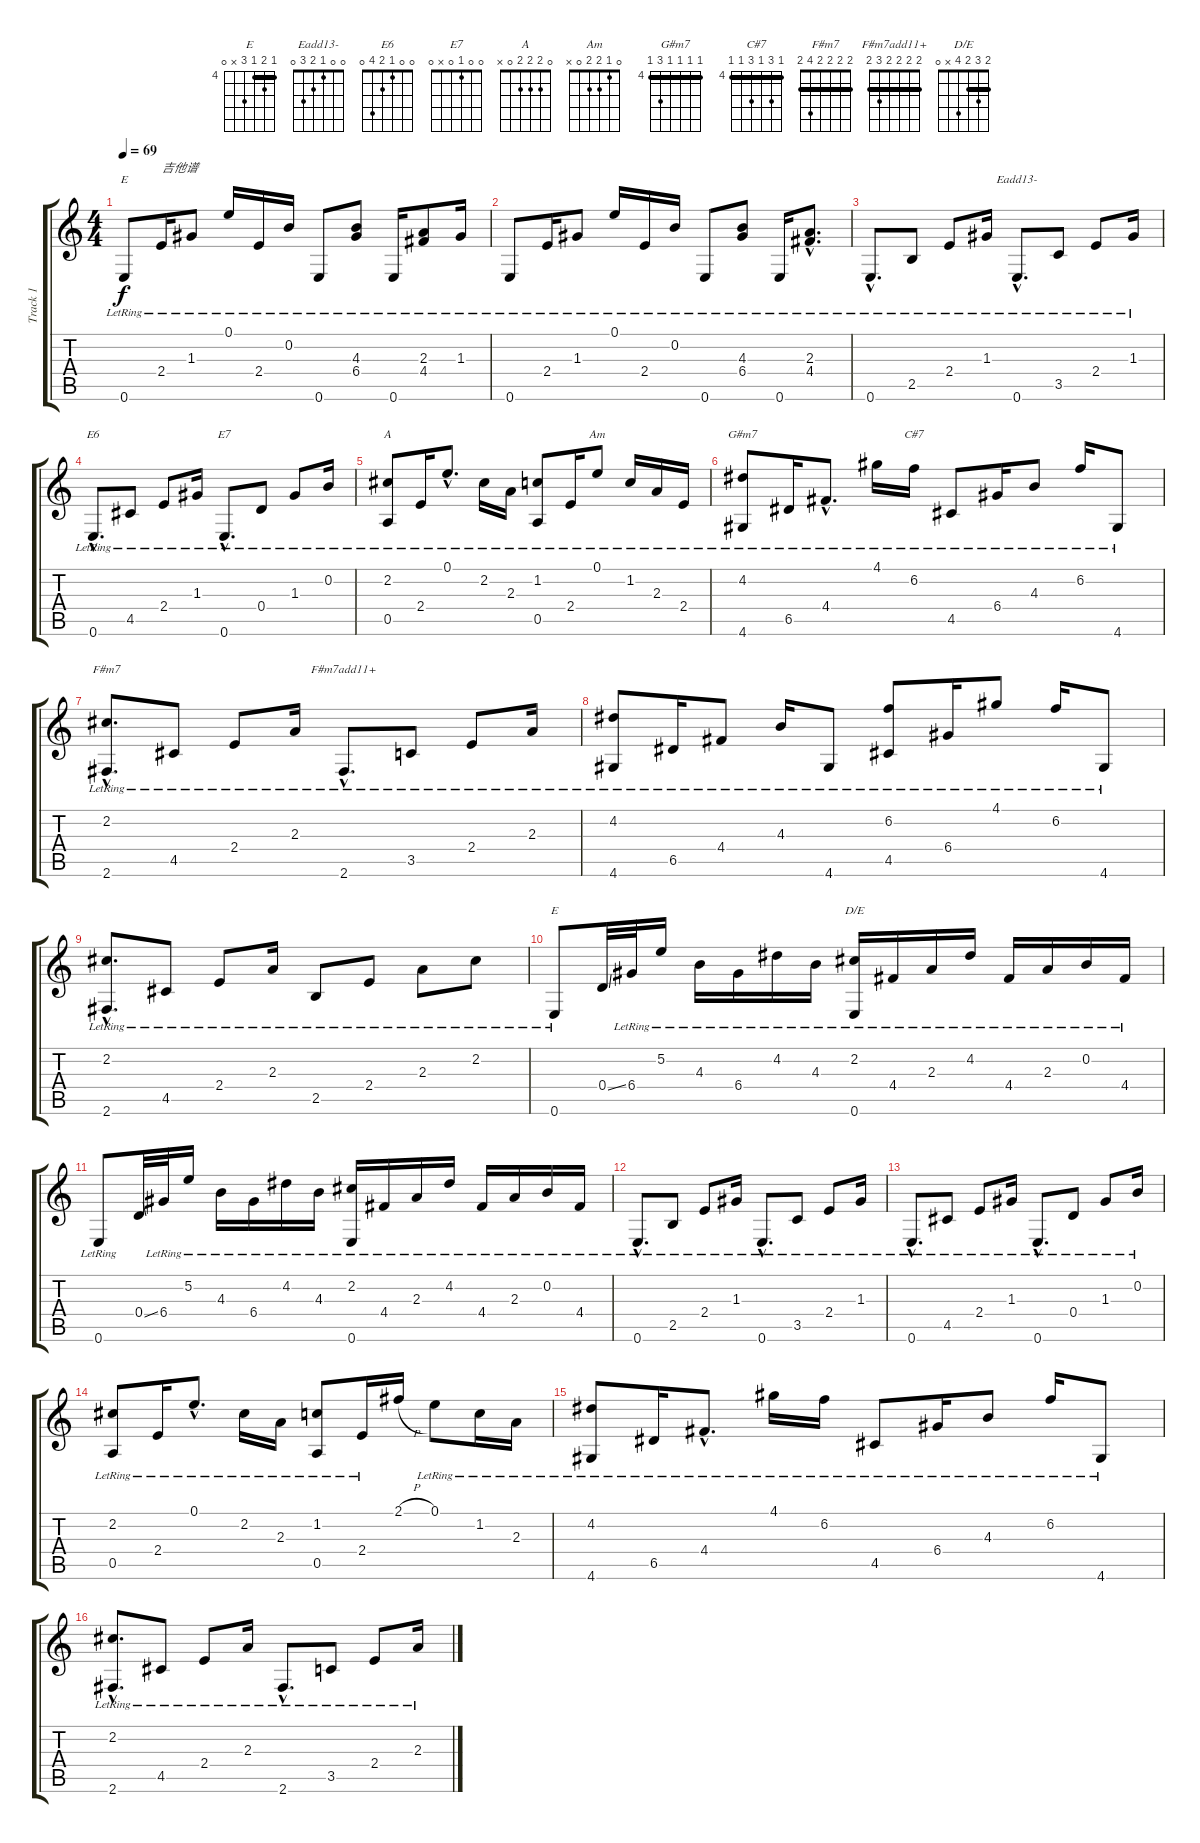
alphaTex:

\track ("Track 1" "Track 1") {instrument acousticguitarnylon}
\staff {score tabs}
\tuning (E4 B3 G3 D3 A2 E2) {hide}
\chord ("E" 0 0 1 2 2 0)
\chord ("Eadd13-" 0 0 1 2 3 0)
\chord ("E6" 0 0 1 2 4 0)
\chord ("E7" 0 0 1 0 x 0)
\chord ("A" 0 2 2 2 0 x)
\chord ("Am" 0 1 2 2 0 x)
\chord ("G#m7" 4 4 4 4 6 4) {firstfret 4 barre 4}
\chord ("C#7" 4 6 4 6 4 4) {firstfret 4 barre 4}
\chord ("F#m7" 2 2 2 2 4 2) {barre 2}
\chord ("F#m7add11+" 2 2 2 2 3 2) {barre 2}
\chord ("E" 4 5 4 6 x 0) {firstfret 4 barre 4}
\chord ("D/E" 2 3 2 4 x 0) {barre 2}
\ts (4 4)
\tempo 69
\clef g2
\ks c
0.6{lr}.8{ch "E" dy f instrument acousticguitarnylon} 2.4{lr}.16{txt "吉他谱"} 1.3{lr}.8 0.1{lr}.16 2.4{lr}.16 0.2{lr}.16 0.6{lr}.8 (4.3{lr} 6.4{lr}).8 0.6{lr}.16 (2.3{lr} 4.4{lr}).8 1.3{lr}.16 |
0.6{lr}.8 2.4{lr}.16 1.3{lr}.8 0.1{lr}.16 2.4{lr}.16 0.2{lr}.16 0.6{lr}.8 (4.3{lr} 6.4{lr}).8 0.6{lr}.16 (2.3{hac lr} 4.4{hac lr}).8{d} |
0.6{hac lr}.8{d} 2.5{lr}.8 2.4{lr}.8 1.3{lr}.16 0.6{hac lr}.8{d ch "Eadd13-"} 3.5{lr}.8 2.4{lr}.8 1.3{lr}.16 |
0.6{hac lr}.8{d ch "E6"} 4.5{lr}.8 2.4{lr}.8 1.3{lr}.16 0.6{hac lr}.8{d ch "E7"} 0.4{lr}.8 1.3{lr}.8 0.2{lr}.16 |
(2.2{lr} 0.5{lr}).8{ch "A"} 2.4{lr}.16 0.1{hac lr}.8{d} 2.2{lr}.16 2.3{lr}.16 (1.2{lr} 0.5{lr}).8 2.4{lr}.16 0.1{lr}.8{ch "Am"} 1.2{lr}.16 2.3{lr}.16 2.4{lr}.16 |
(4.2{lr} 4.6{lr}).8{ch "G#m7"} 6.5{lr}.16 4.4{hac lr}.8{d} 4.1{lr}.16 6.2{lr}.16{ch "C#7"} 4.5{lr}.8 6.4{lr}.16 4.3{lr}.8 6.2{lr}.16 4.6{lr}.8 |
(2.2{hac lr} 2.6{hac lr}).8{d ch "F#m7"} 4.5{lr}.8 2.4{lr}.8 2.3{lr}.16 2.6{hac lr}.8{d ch "F#m7add11+"} 3.5{lr}.8 2.4{lr}.8 2.3{lr}.16 |
(4.2{lr} 4.6{lr}).8 6.5{lr}.16 4.4{lr}.8 4.3{lr}.16 4.6{lr}.8 (6.2{lr} 4.5{lr}).8 6.4{lr}.16 4.1{lr}.8 6.2{lr}.16 4.6{lr}.8 |
(2.2{hac lr} 2.6{hac lr}).8{d} 4.5{lr}.8 2.4{lr}.8 2.3{lr}.16 2.5{lr}.8 2.4{lr}.8 2.3{lr}.8 2.2{lr}.8 |
0.6{lr}.8{ch "E"} 0.4{ss}.32 6.4{lr}.32 5.2{lr}.16 4.3{lr}.16 6.4{lr}.16 4.2{lr}.16 4.3{lr}.16 (2.2{lr} 0.6{lr}).16{ch "D/E"} 4.4{lr}.16 2.3{lr}.16 4.2{lr}.16 4.4{lr}.16 2.3{lr}.16 0.2{lr}.16 4.4{lr}.16 |
0.6{lr}.8 0.4{ss}.32 6.4{lr}.32 5.2{lr}.16 4.3{lr}.16 6.4{lr}.16 4.2{lr}.16 4.3{lr}.16 (2.2{lr} 0.6{lr}).16 4.4{lr}.16 2.3{lr}.16 4.2{lr}.16 4.4{lr}.16 2.3{lr}.16 0.2{lr}.16 4.4{lr}.16 |
0.6{hac lr}.8{d} 2.5{lr}.8 2.4{lr}.8 1.3{lr}.16 0.6{hac lr}.8{d} 3.5{lr}.8 2.4{lr}.8 1.3{lr}.16 |
0.6{hac lr}.8{d} 4.5{lr}.8 2.4{lr}.8 1.3{lr}.16 0.6{hac lr}.8{d} 0.4{lr}.8 1.3{lr}.8 0.2{lr}.16 |
(2.2{lr} 0.5{lr}).8 2.4{lr}.16 0.1{hac lr}.8{d} 2.2{lr}.16 2.3{lr}.16 (1.2{lr} 0.5{lr}).8 2.4{lr}.16 2.1{h}.16 0.1{lr}.8 1.2{lr}.16 2.3{lr}.16 |
(4.2{lr} 4.6{lr}).8 6.5{lr}.16 4.4{hac lr}.8{d} 4.1{lr}.16 6.2{lr}.16 4.5{lr}.8 6.4{lr}.16 4.3{lr}.8 6.2{lr}.16 4.6{lr}.8 |
(2.2{hac lr} 2.6{hac lr}).8{d} 4.5{lr}.8 2.4{lr}.8 2.3{lr}.16 2.6{hac lr}.8{d} 3.5{lr}.8 2.4{lr}.8 2.3{lr}.16
